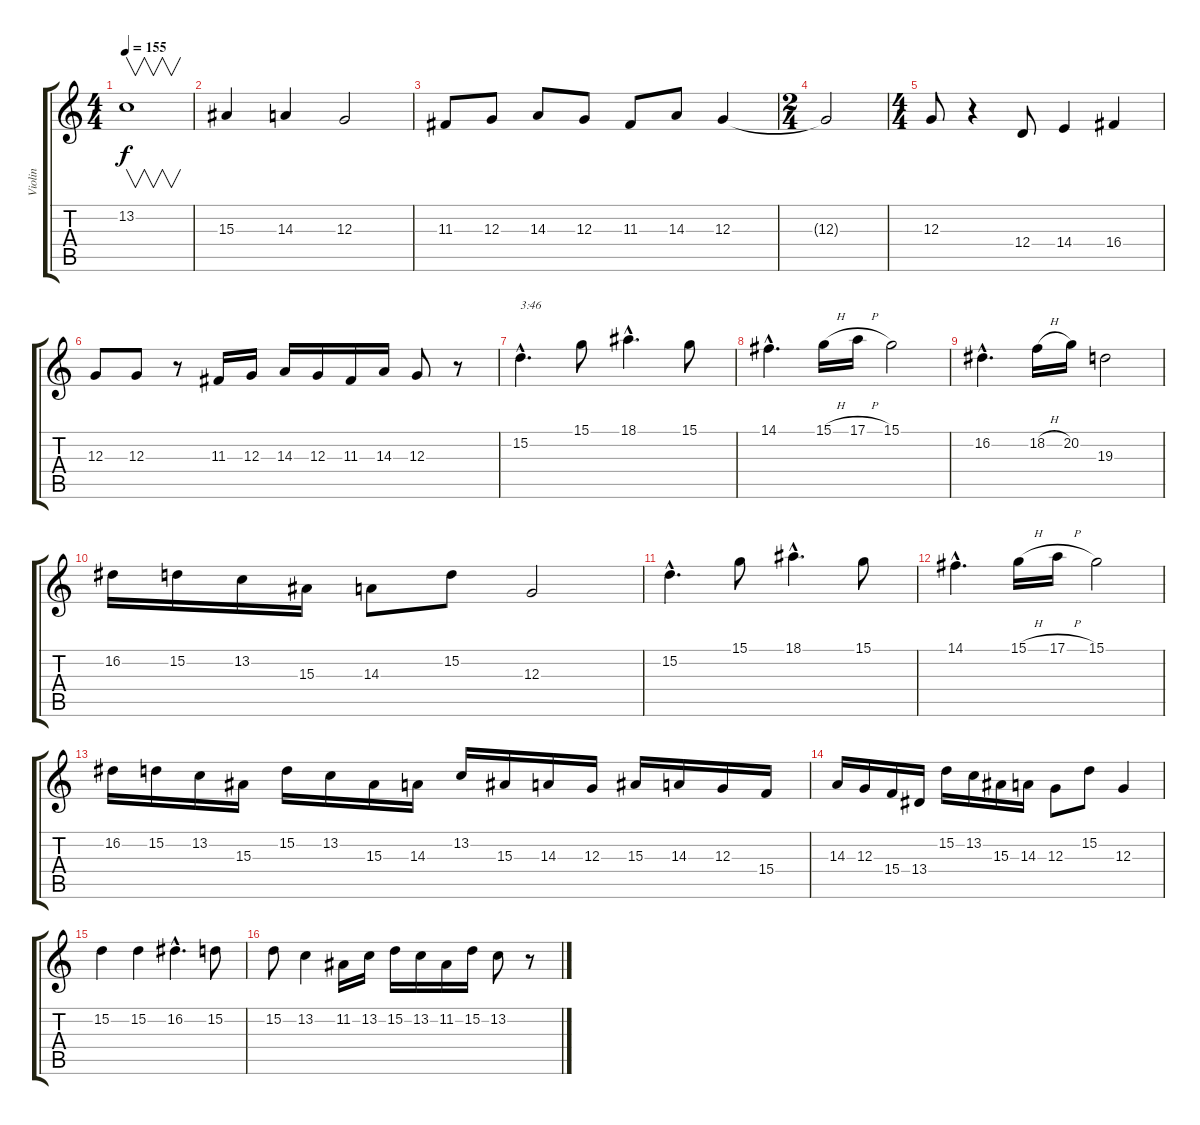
\track ("Violin" "Violin") {instrument violin}
\staff {score tabs}
\tuning (E4 B3 G3 D3 A2 E2) {hide}
\ts (4 4)
\tempo 155
\clef g2
\ks c
13.2.1{v dy f} |
15.3.4 14.3.4 12.3.2 |
11.3.8 12.3.8 14.3.8 12.3.8 11.3.8 14.3.8 12.3.4 |
\ts (2 4)
12.3{t}.2 |
\ts (4 4)
12.3.8 r.4 12.4.8 14.4.4 16.4.4 |
12.3.8 12.3.8 r.8 11.3.16 12.3.16 14.3.16 12.3.16 11.3.16 14.3.16 12.3.8 r.8 |
15.2{hac}.4{d txt "3:46"} 15.1.8 18.1{hac}.4{d} 15.1.8 |
14.1{hac}.4{d} 15.1{h}.16 17.1{h}.16 15.1.2 |
16.2{hac}.4{d} 18.2{h}.16 20.2.16 19.3.2 |
16.2.16 15.2.16 13.2.16 15.3.16 14.3.8 15.2.8 12.3.2 |
15.2{hac}.4{d} 15.1.8 18.1{hac}.4{d} 15.1.8 |
14.1{hac}.4{d} 15.1{h}.16 17.1{h}.16 15.1.2 |
16.2.16 15.2.16 13.2.16 15.3.16 15.2.16 13.2.16 15.3.16 14.3.16 13.2.16 15.3.16 14.3.16 12.3.16 15.3.16 14.3.16 12.3.16 15.4.16 |
14.3.16 12.3.16 15.4.16 13.4.16 15.2.16 13.2.16 15.3.16 14.3.16 12.3.8 15.2.8 12.3.4 |
15.2.4 15.2.4 16.2{hac}.4{d} 15.2.8 |
15.2.8 13.2.4 11.2.16 13.2.16 15.2.16 13.2.16 11.2.16 15.2.16 13.2.8 r.8
